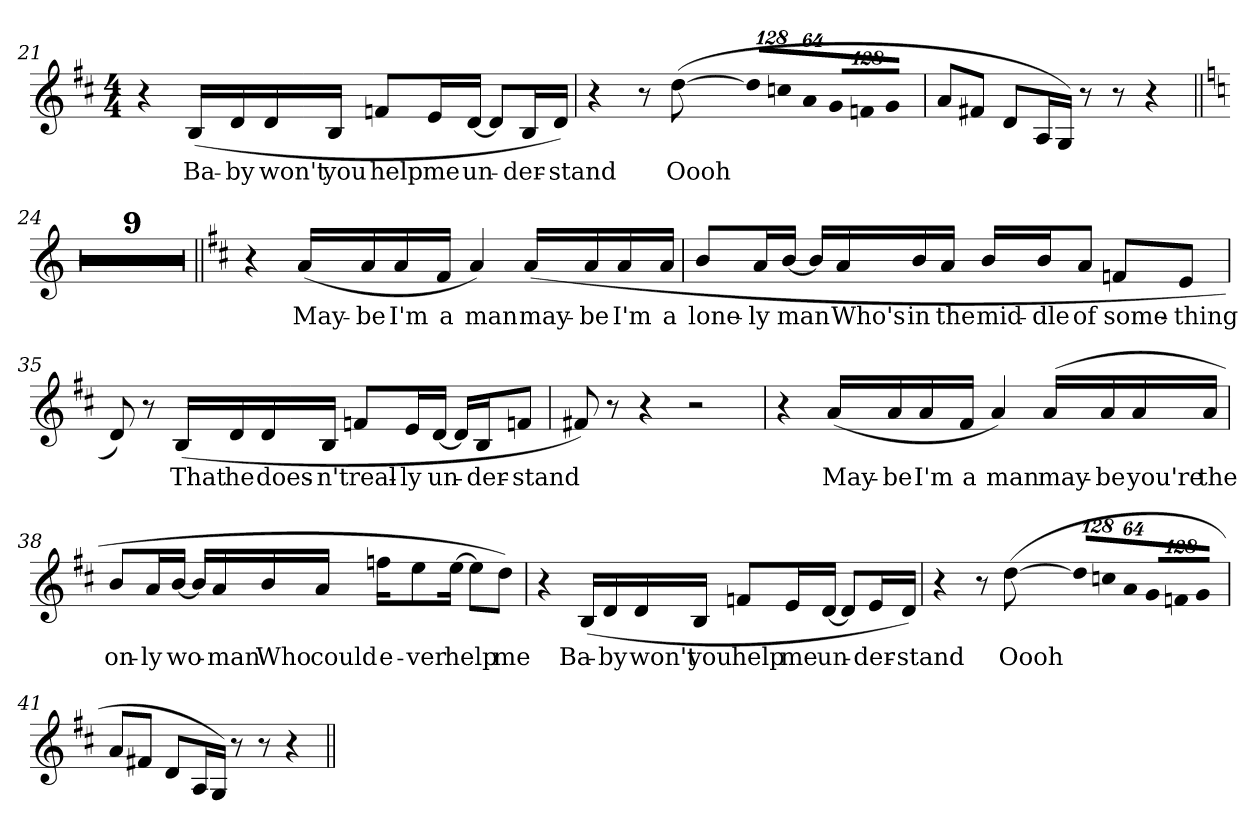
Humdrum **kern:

**kern	**text
*part1	*part1
*staff1	*staff1
!!LO:LB:g=z
*clefG2	*
*k[f#c#]	*
*D:	*
*M4/4	*
=21	=21
4r	.
!	!LO:LY:b:color=#000000
(16Bi/LL	Ba-
!	!LO:LY:b:color=#000000
16di/	-by
!	!LO:LY:b:color=#000000
16di/	won't
!	!LO:LY:b:color=#000000
16Bi/JJ	you
!	!LO:LY:b:color=#000000
8fni/L	help
!	!LO:LY:b:color=#000000
16ei/L	me
!	!LO:LY:b:color=#000000
[16di/JJ	un-
8di/L]	.
!	!LO:LY:b:color=#000000
16Bi/L	-der-
!	!LO:LY:b:color=#000000
16di/JJ)	-stand
=22	=22
4r	.
8r	.
!	!LO:LY:b:color=#000000
([8ddi\	Oooh
*Xbrackettup	*
!LO:N:vis=8	!
1024%85ddi\L]	.
!LO:N:vis=8	!
1024%85ccni\	.
!LO:N:vis=8	!
512%43ai\J	.
!LO:N:vis=8	!
1024%85gi/L	.
!LO:N:vis=8	!
1024%85fni/	.
!LO:N:vis=8	!
512%43gi/J	.
=23	=23
8ai/L	.
8f#Xi/J	.
8di/L	.
16Ai/L	.
16Gi/JJ)	.
8r	.
8r	.
4r	.
!!LO:LB:g=z
=24||	=24||
*k[]	*
*C:	*
1r	.
=25	=25
1r	.
=26	=26
1r	.
=27	=27
1r	.
=28	=28
1r	.
=29	=29
1r	.
=30	=30
1r	.
=31	=31
1r	.
=32	=32
1r	.
!!LO:LB:g=z
=33||	=33||
*k[f#c#]	*
*D:	*
4r	.
!	!LO:LY:b:color=#000000
(16ai/LL	May-
!	!LO:LY:b:color=#000000
16ai/	-be
!	!LO:LY:b:color=#000000
16ai/	I'm
!	!LO:LY:b:color=#000000
16f#i/JJ	a
!	!LO:LY:b:color=#000000
4ai/)	man
!	!LO:LY:b:color=#000000
(16ai/LL	may-
!	!LO:LY:b:color=#000000
16ai/	-be
!	!LO:LY:b:color=#000000
16ai/	I'm
!	!LO:LY:b:color=#000000
16ai/JJ	a
=34	=34
!	!LO:LY:b:color=#000000
8bi/L	lone-
!	!LO:LY:b:color=#000000
16ai/L	-ly
!	!LO:LY:b:color=#000000
[16bi/JJ	man
16bi/LL]	.
!	!LO:LY:b:color=#000000
16ai/	Who's
!	!LO:LY:b:color=#000000
16bi/	in
!	!LO:LY:b:color=#000000
16ai/JJ	the
!	!LO:LY:b:color=#000000
16bi/LL	mid-
!	!LO:LY:b:color=#000000
16bi/J	-dle
!	!LO:LY:b:color=#000000
8ai/J	of
!	!LO:LY:b:color=#000000
8fni/L	some-
!	!LO:LY:b:color=#000000
8ei/J	-thing
!!LO:PB:g=z
=35	=35
8di/)	.
8r	.
!	!LO:LY:b:color=#000000
(16Bi/LL	That
!	!LO:LY:b:color=#000000
16di/	he
!	!LO:LY:b:color=#000000
16di/	does-
!	!LO:LY:b:color=#000000
16Bi/JJ	-n't
!	!LO:LY:b:color=#000000
8fni/L	real-
!	!LO:LY:b:color=#000000
16ei/L	-ly
!	!LO:LY:b:color=#000000
[16di/JJ	un-
16di/LL]	.
!	!LO:LY:b:color=#000000
16Bi/J	-der-
!	!LO:LY:b:color=#000000
8fni/J	-stand
=36	=36
8f#Xi/)	.
8r	.
4r	.
2r	.
!!LO:LB:g=z
=37	=37
4r	.
!	!LO:LY:b:color=#000000
(16ai/LL	May-
!	!LO:LY:b:color=#000000
16ai/	-be
!	!LO:LY:b:color=#000000
16ai/	I'm
!	!LO:LY:b:color=#000000
16f#i/JJ	a
!	!LO:LY:b:color=#000000
4ai/)	man
!	!LO:LY:b:color=#000000
(16ai/LL	may-
!	!LO:LY:b:color=#000000
16ai/	-be
!	!LO:LY:b:color=#000000
16ai/	you're
!	!LO:LY:b:color=#000000
16ai/JJ	the
=38	=38
!	!LO:LY:b:color=#000000
8bi/L	on-
!	!LO:LY:b:color=#000000
16ai/L	-ly
!	!LO:LY:b:color=#000000
[16bi/JJ	wo-
16bi/LL]	.
!	!LO:LY:b:color=#000000
16ai/	-man
!	!LO:LY:b:color=#000000
16bi/	Who
!	!LO:LY:b:color=#000000
16ai/JJ	could
!	!LO:LY:b:color=#000000
16ffni\KL	e-
!	!LO:LY:b:color=#000000
8eei\	-ver
!	!LO:LY:b:color=#000000
[16eei\Jk	help
8eei\L]	.
!	!LO:LY:b:color=#000000
8ddi\J)	me
!!LO:LB:g=z
=39	=39
4r	.
!	!LO:LY:b:color=#000000
(16Bi/LL	Ba-
!	!LO:LY:b:color=#000000
16di/	-by
!	!LO:LY:b:color=#000000
16di/	won't
!	!LO:LY:b:color=#000000
16Bi/JJ	you
!	!LO:LY:b:color=#000000
8fni/L	help
!	!LO:LY:b:color=#000000
16ei/L	me
!	!LO:LY:b:color=#000000
[16di/JJ	un-
8di/L]	.
!	!LO:LY:b:color=#000000
16ei/L	-der-
!	!LO:LY:b:color=#000000
16di/JJ)	-stand
=40	=40
4r	.
8r	.
!	!LO:LY:b:color=#000000
([8ddi\	Oooh
!LO:N:vis=8	!
1024%85ddi\L]	.
!LO:N:vis=8	!
1024%85ccni\	.
!LO:N:vis=8	!
512%43ai\J	.
!LO:N:vis=8	!
1024%85gi/L	.
!LO:N:vis=8	!
1024%85fni/	.
!LO:N:vis=8	!
512%43gi/J	.
=41	=41
8ai/L	.
8f#Xi/J	.
8di/L	.
16Ai/L	.
16Gi/JJ)	.
8r	.
8r	.
4r	.
=||	=||
*-	*-
